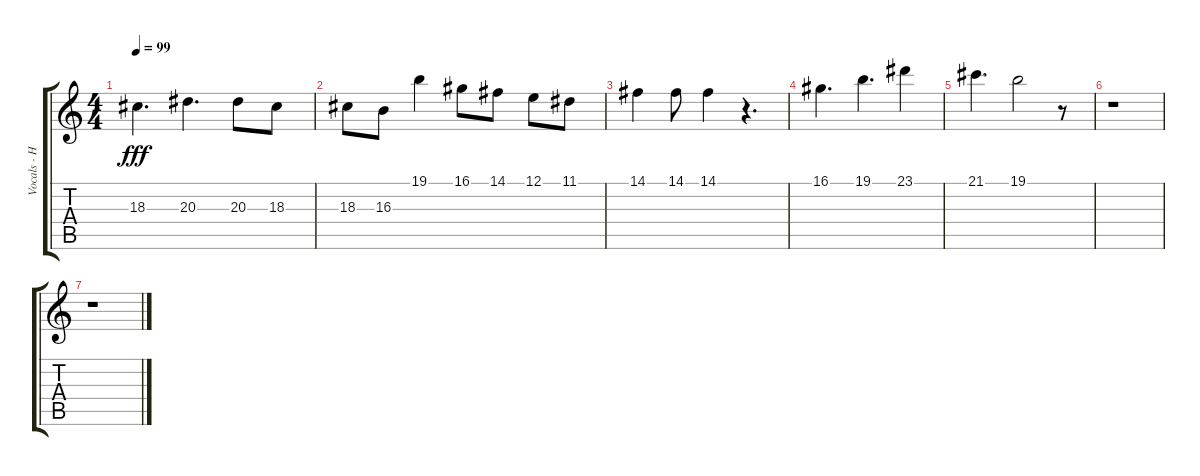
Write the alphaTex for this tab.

\track ("Vocals - Howie" "Vocals - H") {instrument piccolo}
\staff {score tabs}
\tuning (E4 B3 G3 D3 A2 E2) {hide}
\ts (4 4)
\tempo 99
\clef g2
\ks c
18.3.4{d dy fff} 20.3.4{d} 20.3.8 18.3.8 |
18.3.8 16.3.8 19.1.4 16.1.8 14.1.8 12.1.8 11.1.8 |
14.1.4 14.1.8 14.1.4 r.4{d} |
16.1.4{d volume 11} 19.1.4{d} 23.1.4{volume 16} |
21.1.4{d} 19.1.2 r.8 |
r.1 |
r.1
